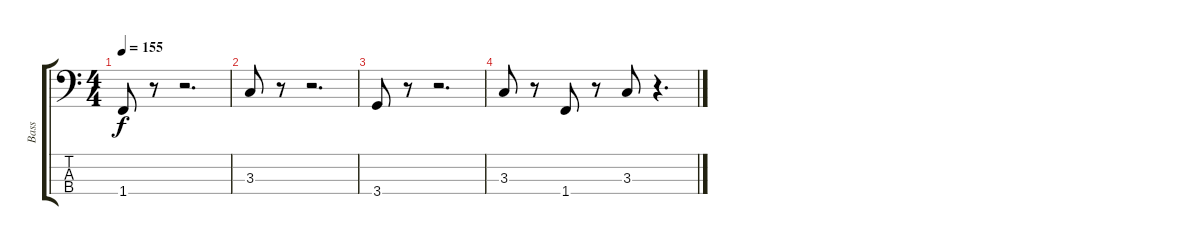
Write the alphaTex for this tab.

\track ("Bass" "Bass") {instrument electricbassfinger}
\staff {score tabs}
\tuning (G2 D2 A1 E1) {hide}
\ts (4 4)
\tempo 155
\clef f4
\ks c
1.4.8{dy f} r.8 r.2{d} |
3.3.8 r.8 r.2{d} |
3.4.8 r.8 r.2{d} |
3.3.8 r.8 1.4.8 r.8 3.3.8 r.4{d}
